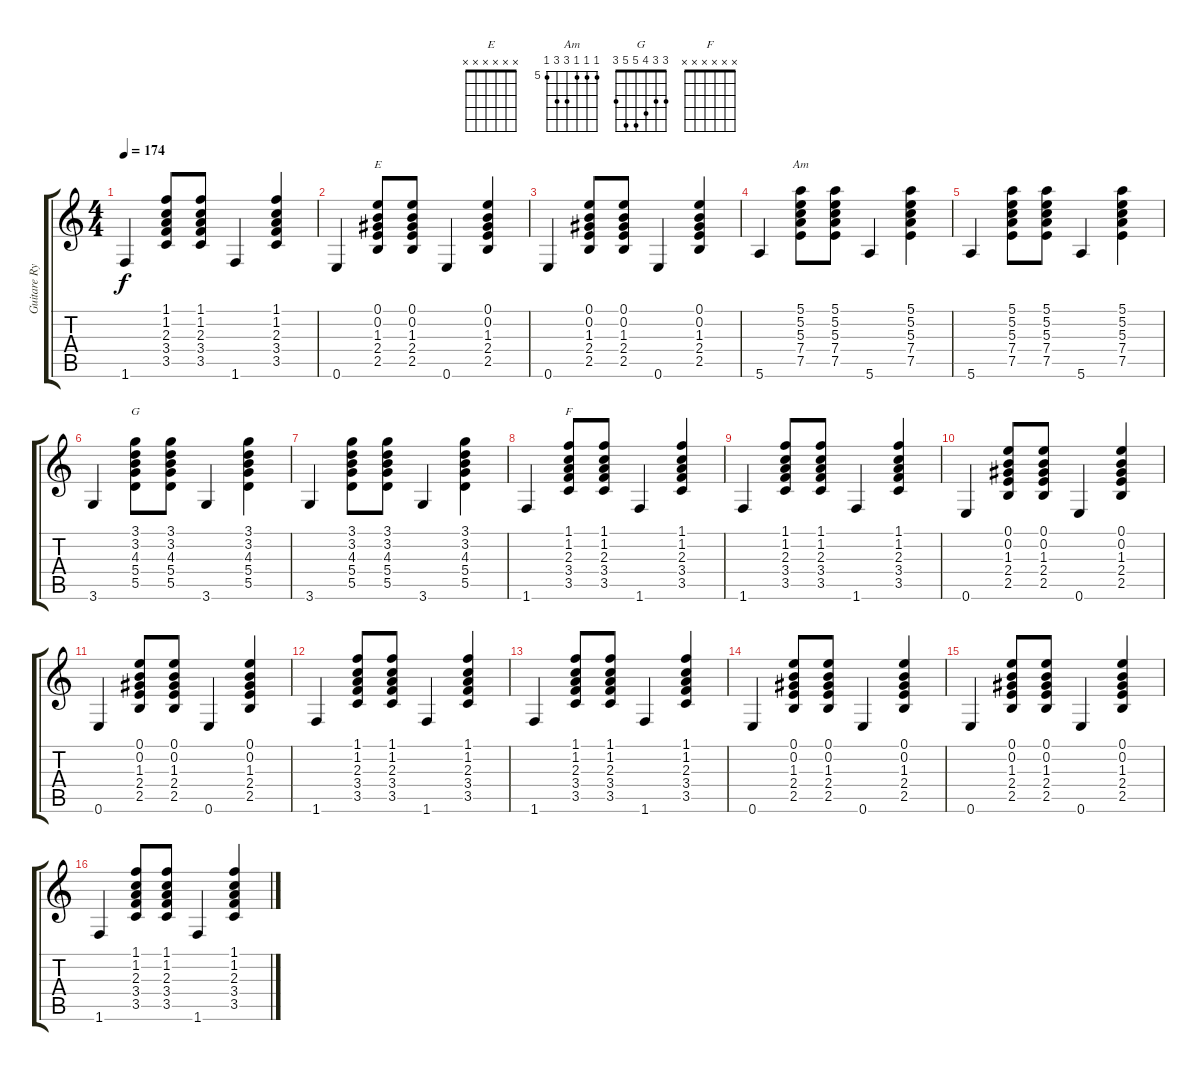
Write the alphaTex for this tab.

\track ("Guitare Rythmique" "Guitare Ry") {instrument distortionguitar}
\staff {score tabs}
\tuning (E4 B3 G3 D3 A2 E2) {hide}
\chord ("E" x x x x x x)
\chord ("Am" 5 5 5 7 7 5) {firstfret 5}
\chord ("G" 3 3 4 5 5 3)
\chord ("F" x x x x x x)
\ts (4 4)
\tempo 174
\clef g2
\ks c
1.6.4{dy f} (1.1 1.2 2.3 3.4 3.5).8 (1.1 1.2 2.3 3.4 3.5).8 1.6.4 (1.1 1.2 2.3 3.4 3.5).4 |
0.6.4 (0.1 0.2 1.3 2.4 2.5).8{ch "E"} (0.1 0.2 1.3 2.4 2.5).8 0.6.4 (0.1 0.2 1.3 2.4 2.5).4 |
0.6.4 (0.1 0.2 1.3 2.4 2.5).8 (0.1 0.2 1.3 2.4 2.5).8 0.6.4 (0.1 0.2 1.3 2.4 2.5).4 |
5.6.4 (5.1 5.2 5.3 7.4 7.5).8{ch "Am"} (5.1 5.2 5.3 7.4 7.5).8 5.6.4 (5.1 5.2 5.3 7.4 7.5).4 |
5.6.4 (5.1 5.2 5.3 7.4 7.5).8 (5.1 5.2 5.3 7.4 7.5).8 5.6.4 (5.1 5.2 5.3 7.4 7.5).4 |
3.6.4 (3.1 3.2 4.3 5.4 5.5).8{ch "G"} (3.1 3.2 4.3 5.4 5.5).8 3.6.4 (3.1 3.2 4.3 5.4 5.5).4 |
3.6.4 (3.1 3.2 4.3 5.4 5.5).8 (3.1 3.2 4.3 5.4 5.5).8 3.6.4 (3.1 3.2 4.3 5.4 5.5).4 |
1.6.4 (1.1 1.2 2.3 3.4 3.5).8{ch "F"} (1.1 1.2 2.3 3.4 3.5).8 1.6.4 (1.1 1.2 2.3 3.4 3.5).4 |
1.6.4 (1.1 1.2 2.3 3.4 3.5).8 (1.1 1.2 2.3 3.4 3.5).8 1.6.4 (1.1 1.2 2.3 3.4 3.5).4 |
0.6.4 (0.1 0.2 1.3 2.4 2.5).8 (0.1 0.2 1.3 2.4 2.5).8 0.6.4 (0.1 0.2 1.3 2.4 2.5).4 |
0.6.4 (0.1 0.2 1.3 2.4 2.5).8 (0.1 0.2 1.3 2.4 2.5).8 0.6.4 (0.1 0.2 1.3 2.4 2.5).4 |
1.6.4 (1.1 1.2 2.3 3.4 3.5).8 (1.1 1.2 2.3 3.4 3.5).8 1.6.4 (1.1 1.2 2.3 3.4 3.5).4 |
1.6.4 (1.1 1.2 2.3 3.4 3.5).8 (1.1 1.2 2.3 3.4 3.5).8 1.6.4 (1.1 1.2 2.3 3.4 3.5).4 |
0.6.4 (0.1 0.2 1.3 2.4 2.5).8 (0.1 0.2 1.3 2.4 2.5).8 0.6.4 (0.1 0.2 1.3 2.4 2.5).4 |
0.6.4 (0.1 0.2 1.3 2.4 2.5).8 (0.1 0.2 1.3 2.4 2.5).8 0.6.4 (0.1 0.2 1.3 2.4 2.5).4 |
1.6.4 (1.1 1.2 2.3 3.4 3.5).8 (1.1 1.2 2.3 3.4 3.5).8 1.6.4 (1.1 1.2 2.3 3.4 3.5).4
